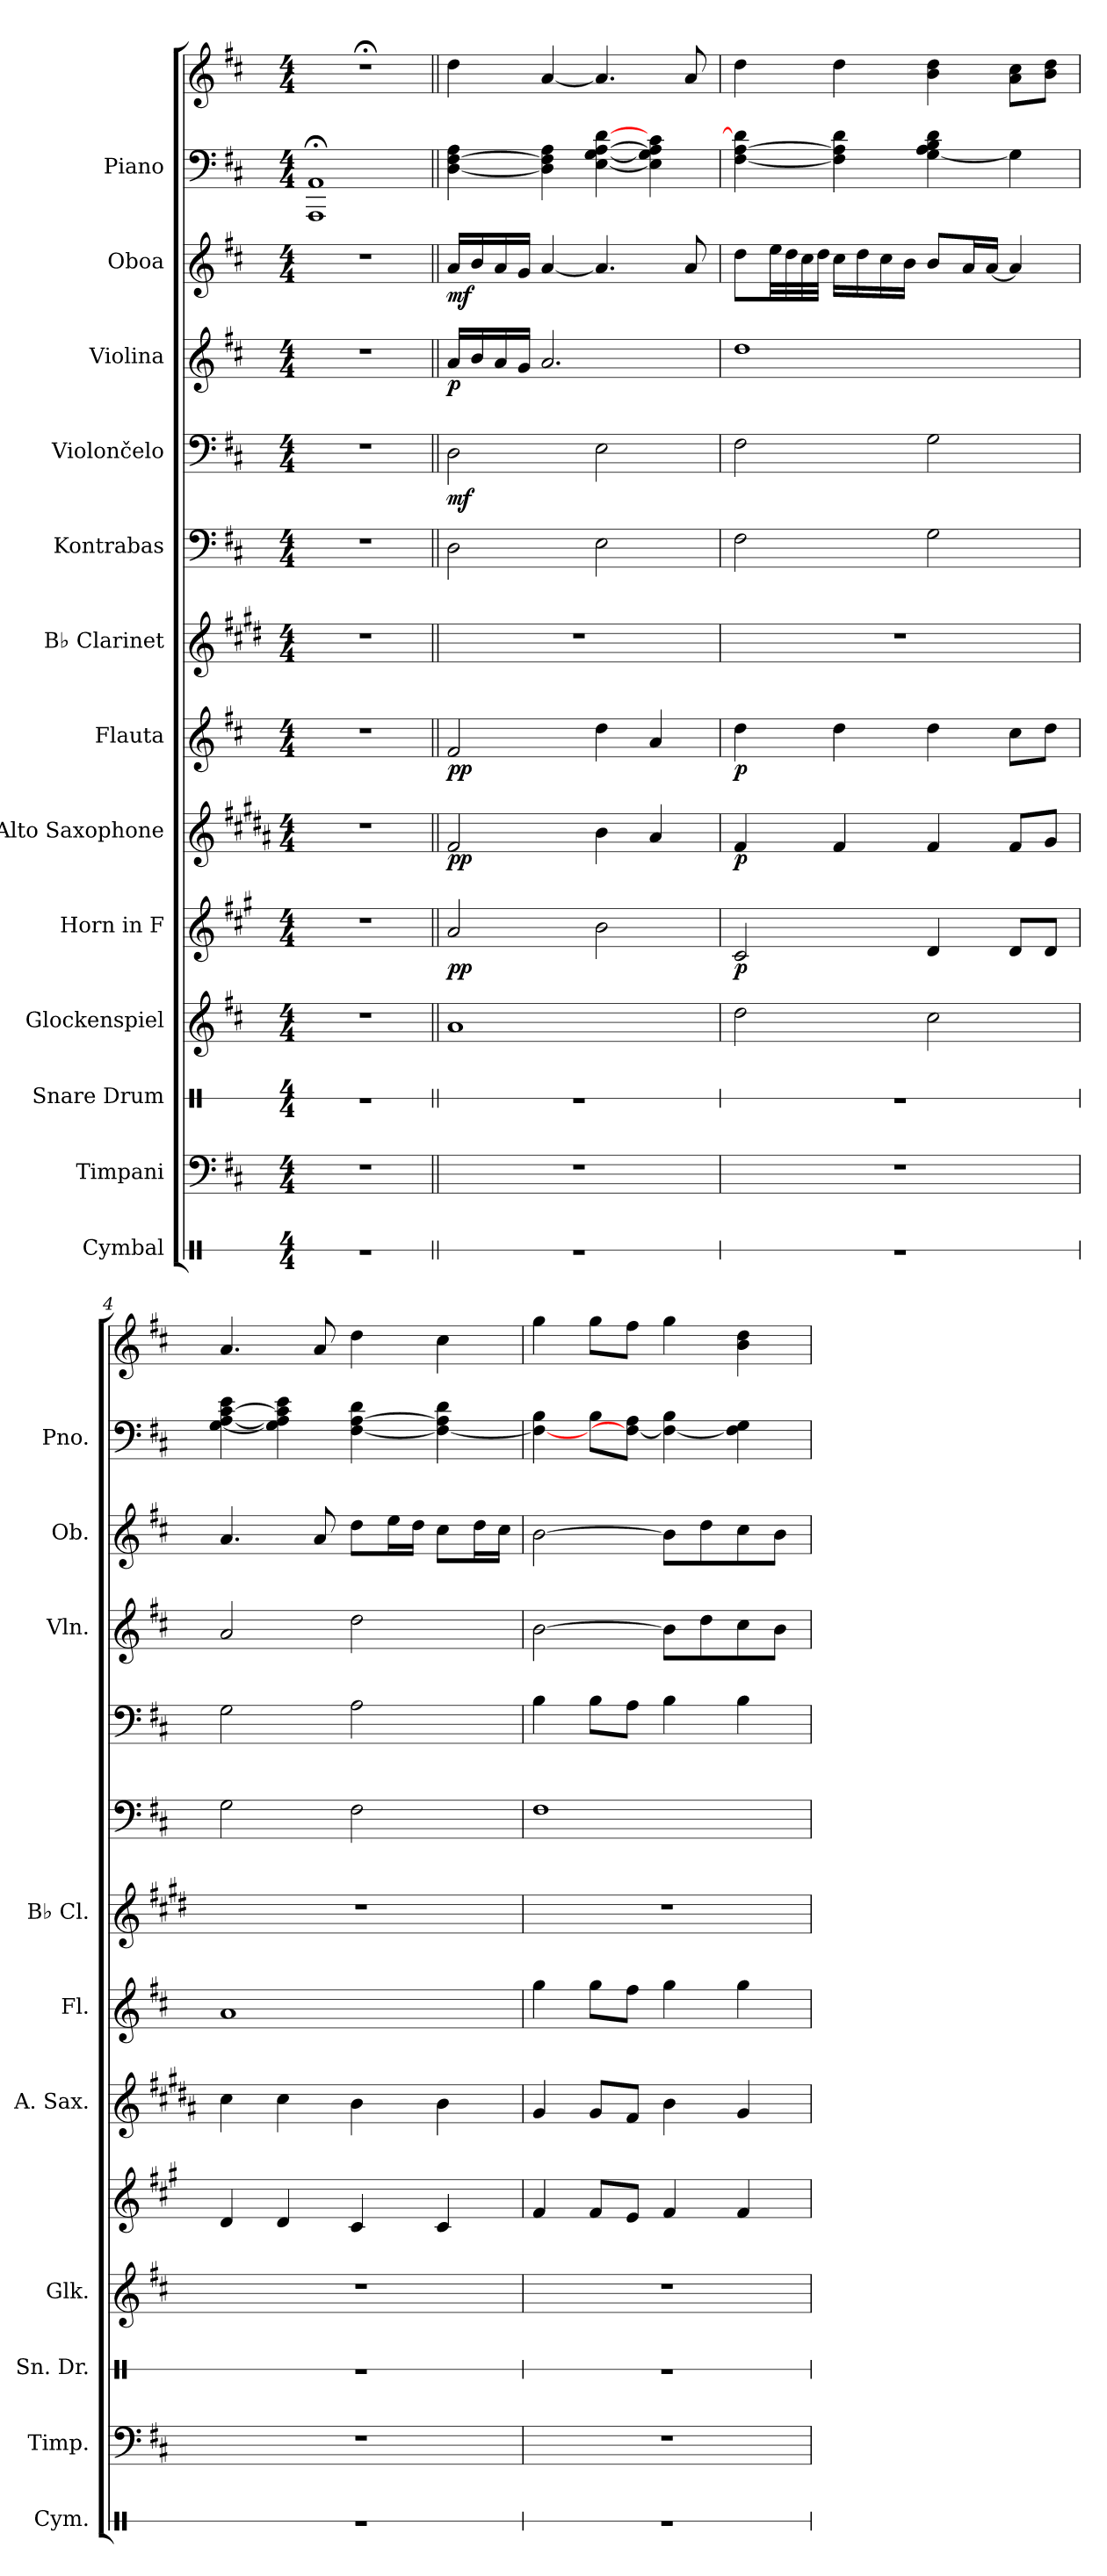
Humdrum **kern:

**kern	**kern	**kern	**kern	**kern	**dynam	**kern	**dynam	**kern	**dynam	**kern	**kern	**dynam	**kern	**dynam	**kern	**dynam	**kern	**dynam	**kern	**kern
*part13	*part12	*part11	*part10	*part9	*part9	*part8	*part8	*part7	*part7	*part6	*part5	*part5	*part4	*part4	*part3	*part3	*part2	*part2	*part1	*part1
*staff14	*staff13	*staff12	*staff11	*staff10	*staff10	*staff9	*staff9	*staff8	*staff8	*staff7	*staff6	*staff6	*staff5	*staff5	*staff4	*staff4	*staff3	*staff3	*staff2	*staff1
*I"Cymbal	*I"Timpani	*I"Snare Drum	*I"Glockenspiel	*I"Horn in F	*	*I"Alto Saxophone	*	*I"Flauta	*	*I"B♭ Clarinet	*I"Kontrabas	*	*I"Violončelo	*	*I"Violina	*	*I"Oboa	*	*I"Piano	*
*I'Cym.	*I'Timp.	*I'Sn. Dr.	*I'Glk.	*	*	*I'A. Sax.	*	*I'Fl.	*	*I'B♭ Cl.	*	*	*	*	*I'Vln.	*	*I'Ob.	*	*I'Pno.	*
*stria1	*	*stria1	*	*	*	*	*	*	*	*	*	*	*	*	*	*	*	*	*	*
*clefX	*clefF4	*clefX	*clefG2	*clefG2	*	*clefG2	*	*clefG2	*	*clefG2	*clefF4	*	*clefF4	*	*clefG2	*	*clefG2	*	*clefF4	*clefG2
*	*	*	*ITrd-14c-24	*ITrd4c7	*	*ITrd5c9	*	*	*	*ITrd1c2	*ITrd7c12	*	*	*	*	*	*	*	*	*
*k[]	*k[f#c#]	*k[]	*k[f#c#]	*k[f#c#]	*	*k[f#c#]	*	*k[f#c#]	*	*k[f#c#]	*k[f#c#]	*	*k[f#c#]	*	*k[f#c#]	*	*k[f#c#]	*	*k[f#c#]	*k[f#c#]
*M4/4	*M4/4	*M4/4	*M4/4	*M4/4	*	*M4/4	*	*M4/4	*	*M4/4	*M4/4	*	*M4/4	*	*M4/4	*	*M4/4	*	*M4/4	*M4/4
*MM57	*MM57	*MM57	*MM57	*MM57	*	*MM57	*	*MM57	*	*MM57	*MM57	*	*MM57	*	*MM57	*	*MM57	*	*MM57	*MM57
=1	=1	=1	=1	=1	=1	=1	=1	=1	=1	=1	=1	=1	=1	=1	=1	=1	=1	=1	=1	=1
1r	1r	1r	1r	1r	.	1r	.	1r	.	1r	1r	.	1r	.	1r	.	1r	.	1AAA;< 1AA;<	1r;<
=2||	=2||	=2||	=2||	=2||	=2||	=2||	=2||	=2||	=2||	=2||	=2||	=2||	=2||	=2||	=2||	=2||	=2||	=2||	=2||	=2||
!	!	!	!	!	!LO:DY:b	!	!LO:DY:b	!	!LO:DY:b	!	!	!LO:DY:b	!	!	!	!	!	!	!	!
!	!	!	!	!	!	!	!	!	!	!	!	!LO:DY:n=1:b	!	!LO:DY:b	!	!LO:DY:b	!	!LO:DY:b	!	!
1r	1r	1r	1aaa	2d/	pp	2A/	pp	2f#/	pp	1r	2DD\	mf mf	2D\	mf	16a/LL	p	16a/LL	mf	[4D\ [4F#\ 4A\	4dd\
.	.	.	.	.	.	.	.	.	.	.	.	.	.	.	16b/	.	16b/	.	.	.
.	.	.	.	.	.	.	.	.	.	.	.	.	.	.	16a/	.	16a/	.	.	.
.	.	.	.	.	.	.	.	.	.	.	.	.	.	.	16g/JJ	.	16g/JJ	.	.	.
.	.	.	.	.	.	.	.	.	.	.	.	.	.	.	2.a/	.	[4a/	.	4D\] 4F#\] 4A\	[4a/
.	.	.	.	2e\	.	4d\	.	4dd\	.	.	2EE\	.	2E\	.	.	.	4.a/]	.	[4E\ [4G\ [4A\ [4d\	4.a/]
.	.	.	.	.	.	4c#/	.	4a/	.	.	.	.	.	.	.	.	.	.	4E\] 4G\] 4A\] 4c#\	.
.	.	.	.	.	.	.	.	.	.	.	.	.	.	.	.	.	8a/	.	.	8a/
=3	=3	=3	=3	=3	=3	=3	=3	=3	=3	=3	=3	=3	=3	=3	=3	=3	=3	=3	=3	=3
!	!	!	!	!	!LO:DY:b	!	!LO:DY:b	!	!LO:DY:b	!	!	!	!	!	!	!	!	!	!	!
1r	1r	1r	2dddd\	2F#/	p	4A/	p	4dd\	p	1r	2FF#\	.	2F#\	.	1dd	.	8dd\L	.	[4F#\ [4A\ 4d\]	4dd\
.	.	.	.	.	.	.	.	.	.	.	.	.	.	.	.	.	32ee\LL	.	.	.
.	.	.	.	.	.	.	.	.	.	.	.	.	.	.	.	.	32dd\	.	.	.
.	.	.	.	.	.	.	.	.	.	.	.	.	.	.	.	.	32cc#\	.	.	.
.	.	.	.	.	.	.	.	.	.	.	.	.	.	.	.	.	32dd\JJJ	.	.	.
.	.	.	.	.	.	4A/	.	4dd\	.	.	.	.	.	.	.	.	16cc#\LL	.	4F#\] 4A\] 4d\	4dd\
.	.	.	.	.	.	.	.	.	.	.	.	.	.	.	.	.	16dd\	.	.	.
.	.	.	.	.	.	.	.	.	.	.	.	.	.	.	.	.	16cc#\	.	.	.
.	.	.	.	.	.	.	.	.	.	.	.	.	.	.	.	.	16b\JJ	.	.	.
.	.	.	2cccc#\	4G/	.	4A/	.	4dd\	.	.	2GG\	.	2G\	.	.	.	8b/L	.	[4G\ 4A\ 4B\ 4d\	4b\ 4dd\
.	.	.	.	.	.	.	.	.	.	.	.	.	.	.	.	.	16a/L	.	.	.
.	.	.	.	.	.	.	.	.	.	.	.	.	.	.	.	.	[16a/JJ	.	.	.
.	.	.	.	8G/L	.	8A/L	.	8cc#\L	.	.	.	.	.	.	.	.	4a/]	.	4G\]	8a\ 8cc#\L
.	.	.	.	8G/J	.	8B/J	.	8dd\J	.	.	.	.	.	.	.	.	.	.	.	8b\ 8dd\J
!!LO:PB:g=z
=4	=4	=4	=4	=4	=4	=4	=4	=4	=4	=4	=4	=4	=4	=4	=4	=4	=4	=4	=4	=4
1r	1r	1r	1r	4G/	.	4e\	.	1a	.	1r	2GG\	.	2G\	.	2a/	.	4.a/	.	[4G\ [4A\ [4c#\ 4e\	4.a/
.	.	.	.	4G/	.	4e\	.	.	.	.	.	.	.	.	.	.	.	.	4G\] 4A\] 4c#\] 4e\	.
.	.	.	.	.	.	.	.	.	.	.	.	.	.	.	.	.	8a/	.	.	8a/
.	.	.	.	4F#/	.	4d\	.	.	.	.	2FF#\	.	2A\	.	2dd\	.	8dd\L	.	[4F#\ [4A\ 4d\	4dd\
.	.	.	.	.	.	.	.	.	.	.	.	.	.	.	.	.	16ee\L	.	.	.
.	.	.	.	.	.	.	.	.	.	.	.	.	.	.	.	.	16dd\JJ	.	.	.
.	.	.	.	4F#/	.	4d\	.	.	.	.	.	.	.	.	.	.	8cc#\L	.	4F#\_ 4A\] 4d\	4cc#\
.	.	.	.	.	.	.	.	.	.	.	.	.	.	.	.	.	16dd\L	.	.	.
.	.	.	.	.	.	.	.	.	.	.	.	.	.	.	.	.	16cc#\JJ	.	.	.
=5	=5	=5	=5	=5	=5	=5	=5	=5	=5	=5	=5	=5	=5	=5	=5	=5	=5	=5	=5	=5
1r	1r	1r	1r	4B/	.	4B/	.	4gg\	.	1r	1FF#	.	4B\	.	[2b\	.	[2b\	.	4F#\_ 4B\	4gg\
.	.	.	.	8B/L	.	8B/L	.	8gg\L	.	.	.	.	8B\L	.	.	.	.	.	8B\L	8gg\L
.	.	.	.	8A/J	.	8A/J	.	8ff#\J	.	.	.	.	8A\J	.	.	.	.	.	8F#\_ 8A\J	8ff#\J
.	.	.	.	4B/	.	4d\	.	4gg\	.	.	.	.	4B\	.	8b\L]	.	8b\L]	.	4F#\_ 4B\	4gg\
.	.	.	.	.	.	.	.	.	.	.	.	.	.	.	8dd\	.	8dd\	.	.	.
.	.	.	.	4B/	.	4B/	.	4gg\	.	.	.	.	4B\	.	8cc#\	.	8cc#\	.	4F#\] 4G\	4b\ 4dd\
.	.	.	.	.	.	.	.	.	.	.	.	.	.	.	8b\J	.	8b\J	.	.	.
=	=	=	=	=	=	=	=	=	=	=	=	=	=	=	=	=	=	=	=	=
*-	*-	*-	*-	*-	*-	*-	*-	*-	*-	*-	*-	*-	*-	*-	*-	*-	*-	*-	*-	*-
